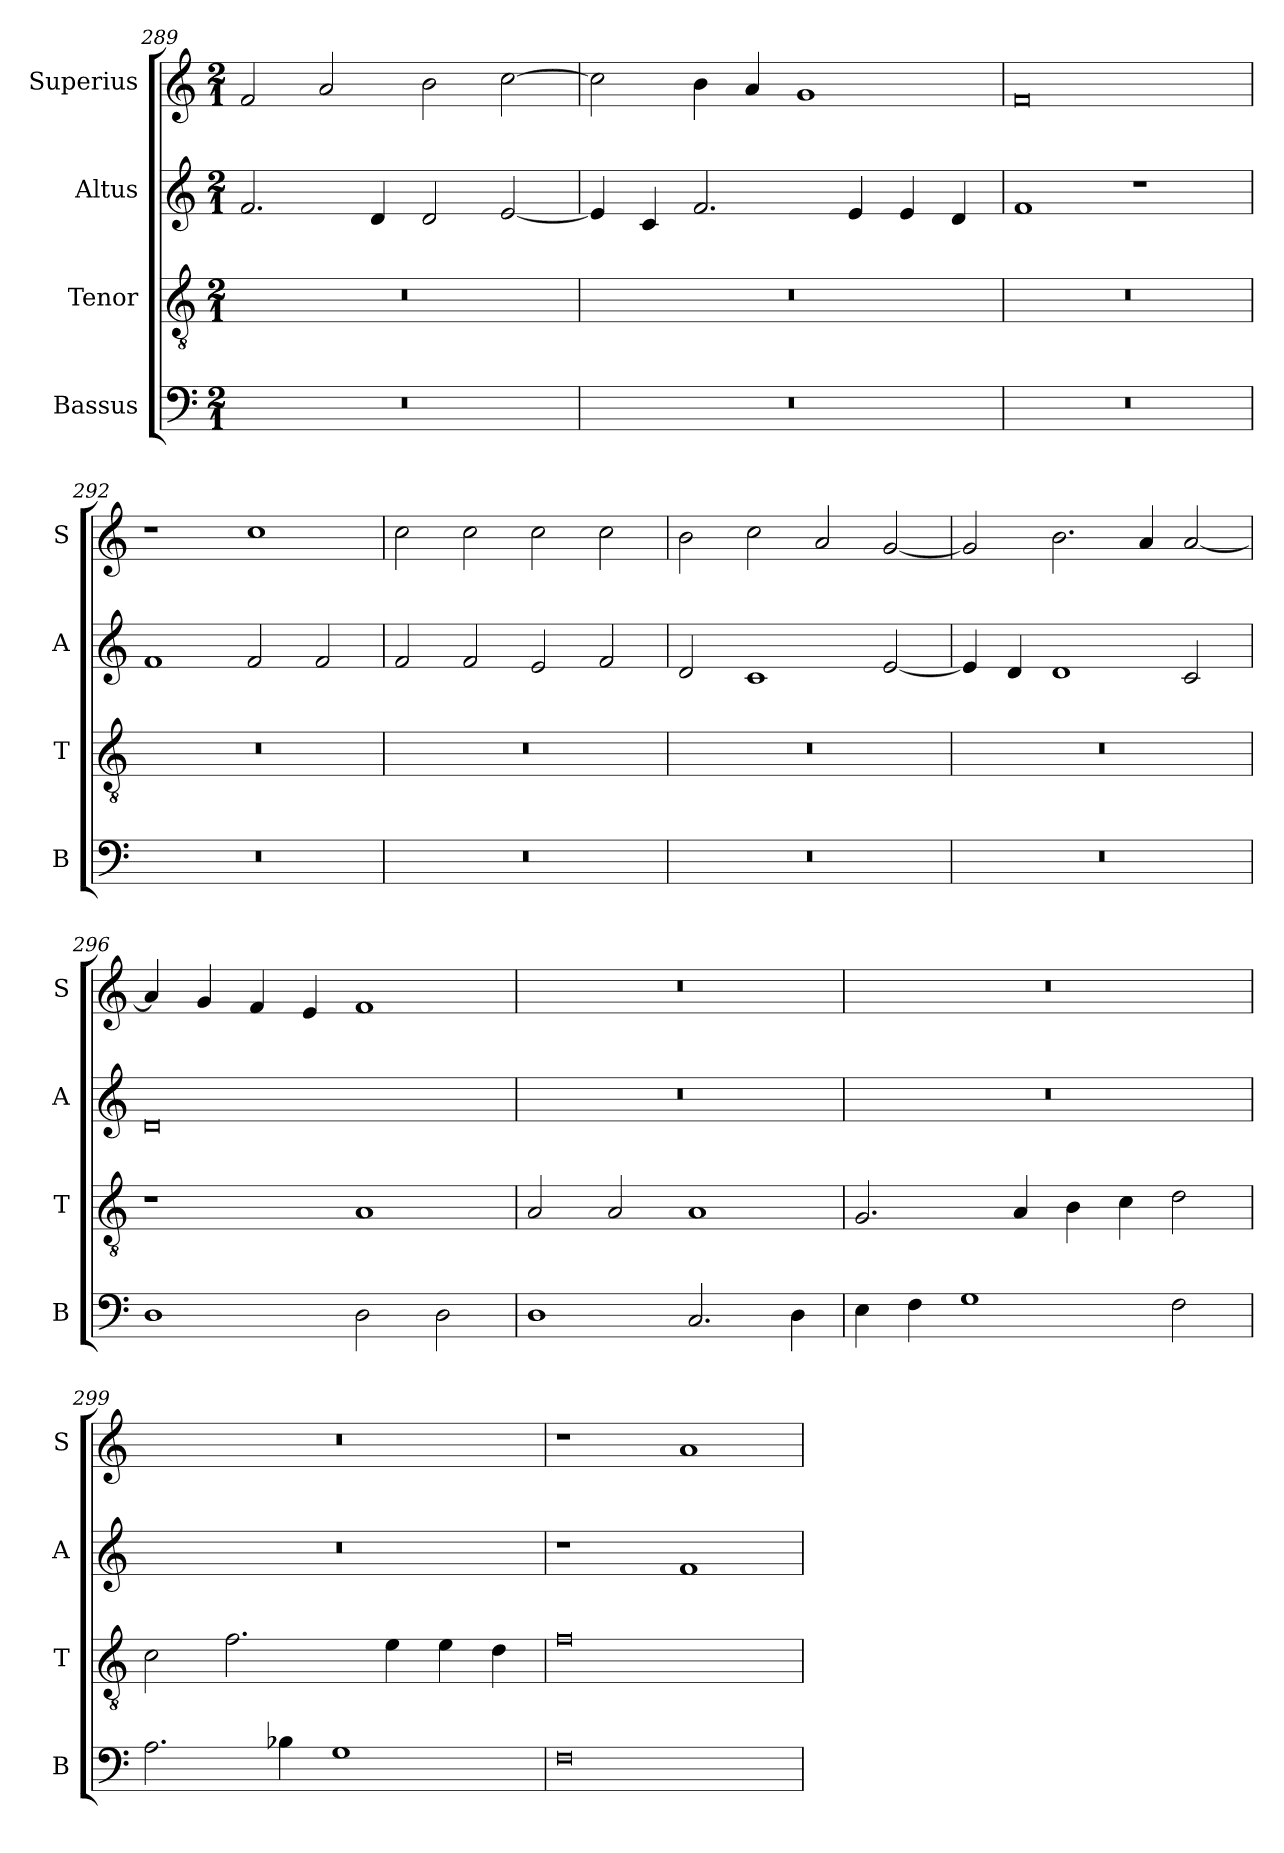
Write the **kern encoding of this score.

**kern	**kern	**kern	**kern
*part4	*part3	*part2	*part1
*staff4	*staff3	*staff2	*staff1
*I"Bassus	*I"Tenor	*I"Altus	*I"Superius
*I'B	*I'T	*I'A	*I'S
*clefF4	*clefGv2	*clefG2	*clefG2
*k[]	*k[]	*k[]	*k[]
*M2/1	*M2/1	*M2/1	*M2/1
=289	=289	=289	=289
0r	0r	2.f/	2f/
.	.	.	2a/
.	.	4d/	.
.	.	2d/	2b\
.	.	[2e/	[2cc\
=290	=290	=290	=290
0r	0r	4e/]	2cc\]
.	.	4c/	.
.	.	2.f/	4b\
.	.	.	4a/
.	.	.	1g
.	.	4e/	.
.	.	4e/	.
.	.	4d/	.
=291	=291	=291	=291
0r	0r	1f	0f
.	.	1r	.
=292	=292	=292	=292
0r	0r	1f	1r
.	.	2f/	1cc
.	.	2f/	.
=293	=293	=293	=293
0r	0r	2f/	2cc\
.	.	2f/	2cc\
.	.	2e/	2cc\
.	.	2f/	2cc\
=294	=294	=294	=294
0r	0r	2d/	2b\
.	.	1c	2cc\
.	.	.	2a/
.	.	[2e/	[2g/
=295	=295	=295	=295
0r	0r	4e/]	2g/]
.	.	4d/	.
.	.	1d	2.b\
.	.	.	4a/
.	.	2c/	[2a/
=296	=296	=296	=296
1D	1r	0d	4a/]
.	.	.	4g/
.	.	.	4f/
.	.	.	4e/
2D\	1A	.	1f
2D\	.	.	.
=297	=297	=297	=297
1D	2A/	0r	0r
.	2A/	.	.
2.C/	1A	.	.
4D\	.	.	.
=298	=298	=298	=298
4E\	2.G/	0r	0r
4F\	.	.	.
1G	.	.	.
.	4A/	.	.
.	4B\	.	.
.	4c\	.	.
2F\	2d\	.	.
=299	=299	=299	=299
2.A\	2c\	0r	0r
.	2.f\	.	.
4B-X\	.	.	.
1G	.	.	.
.	4e\	.	.
.	4e\	.	.
.	4d\	.	.
=300	=300	=300	=300
0F	0f	1r	1r
.	.	1f	1a
=	=	=	=
*-	*-	*-	*-
